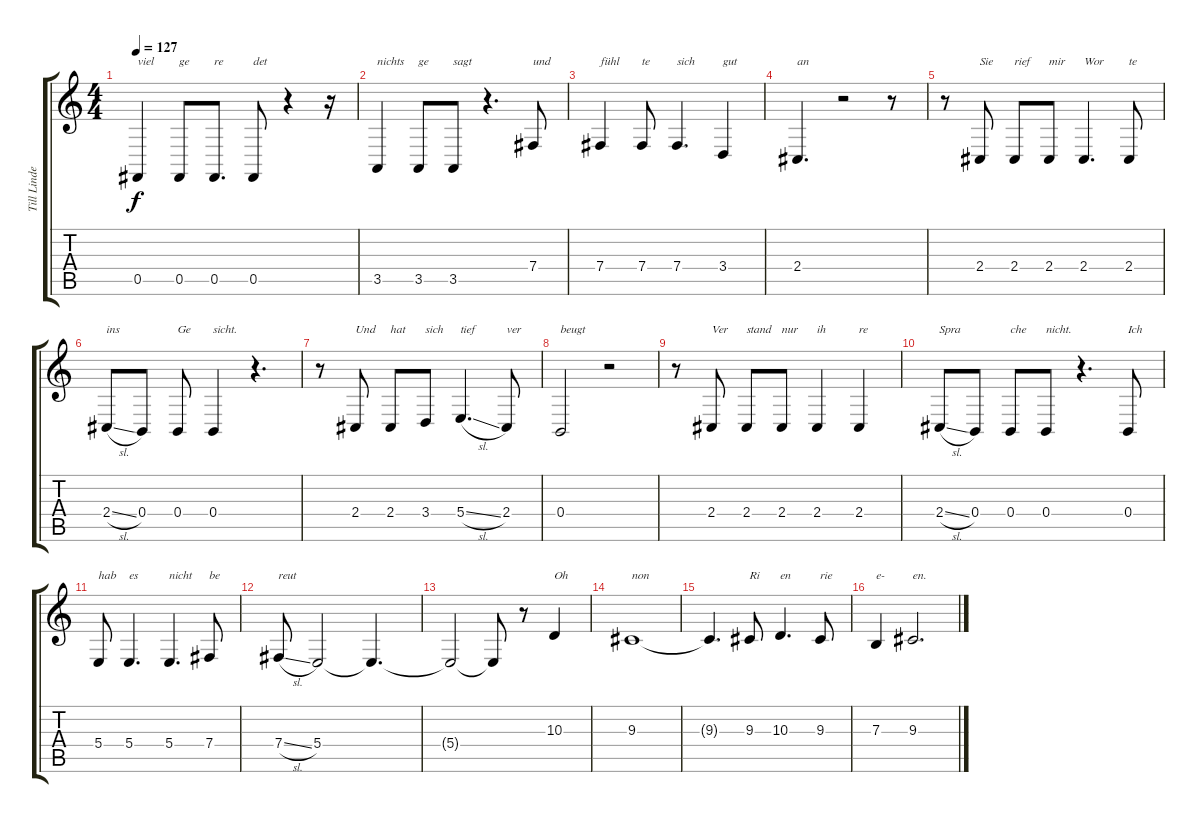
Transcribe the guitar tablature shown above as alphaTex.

\track ("Till Lindemann - Voice" "Till Linde") {instrument cello}
\staff {score tabs}
\tuning (Db4 Ab3 E3 B2 Gb2 Db2) {hide}
\ts (4 4)
\tempo 127
\clef g2
\ks c
0.5.4{txt "viel" dy f} 0.5.8{txt "ge"} 0.5.8{d txt "re"} 0.5.8{txt "det"} r.4 r.16 |
3.5.4{txt "nichts"} 3.5.8{txt "ge"} 3.5.8{txt "sagt"} r.4{d} 7.4.8{txt "und"} |
7.4.4{txt "fühl"} 7.4.8{txt "te"} 7.4.4{d txt "sich"} 3.4.4{txt "gut"} |
2.4.4{d txt "an"} r.2 r.8 |
r.8 2.4.8{txt "Sie"} 2.4.8{txt "rief"} 2.4.8{txt "mir"} 2.4.4{d txt "Wor"} 2.4.8{txt "te"} |
2.4{sl}.8{txt "ins"} 0.4.8 0.4.8{txt "Ge"} 0.4.4{txt "sicht."} r.4{d} |
r.8 2.4.8{txt "Und"} 2.4.8{txt "hat"} 3.4.8{txt "sich"} 5.4{sl}.4{d txt "tief"} 2.4.8{txt "ver"} |
0.4.2{txt "beugt"} r.2 |
r.8 2.4.8{txt "Ver"} 2.4.8{txt "stand"} 2.4.8{txt "nur"} 2.4.4{txt "ih"} 2.4.4{txt "re"} |
2.4{sl}.8{txt "Spra"} 0.4.8 0.4.8{txt "che"} 0.4.8{txt "nicht."} r.4{d} 0.4.8{txt "Ich"} |
5.4.8{txt "hab"} 5.4.4{d txt "es"} 5.4.4{d txt "nicht"} 7.4.8{txt "be"} |
7.4{sl}.8{txt "reut"} 5.4.2 5.4{t}.4{d} |
5.4{t}.2 5.4{t}.8 r.8 10.3.4{txt "Oh"} |
9.3.1{txt "non"} |
9.3{t}.4{d} 9.3.8{txt "Ri"} 10.3.4{d txt "en"} 9.3.8{txt "rie"} |
7.3.4{txt "e-"} 9.3.2{d txt "en."}
